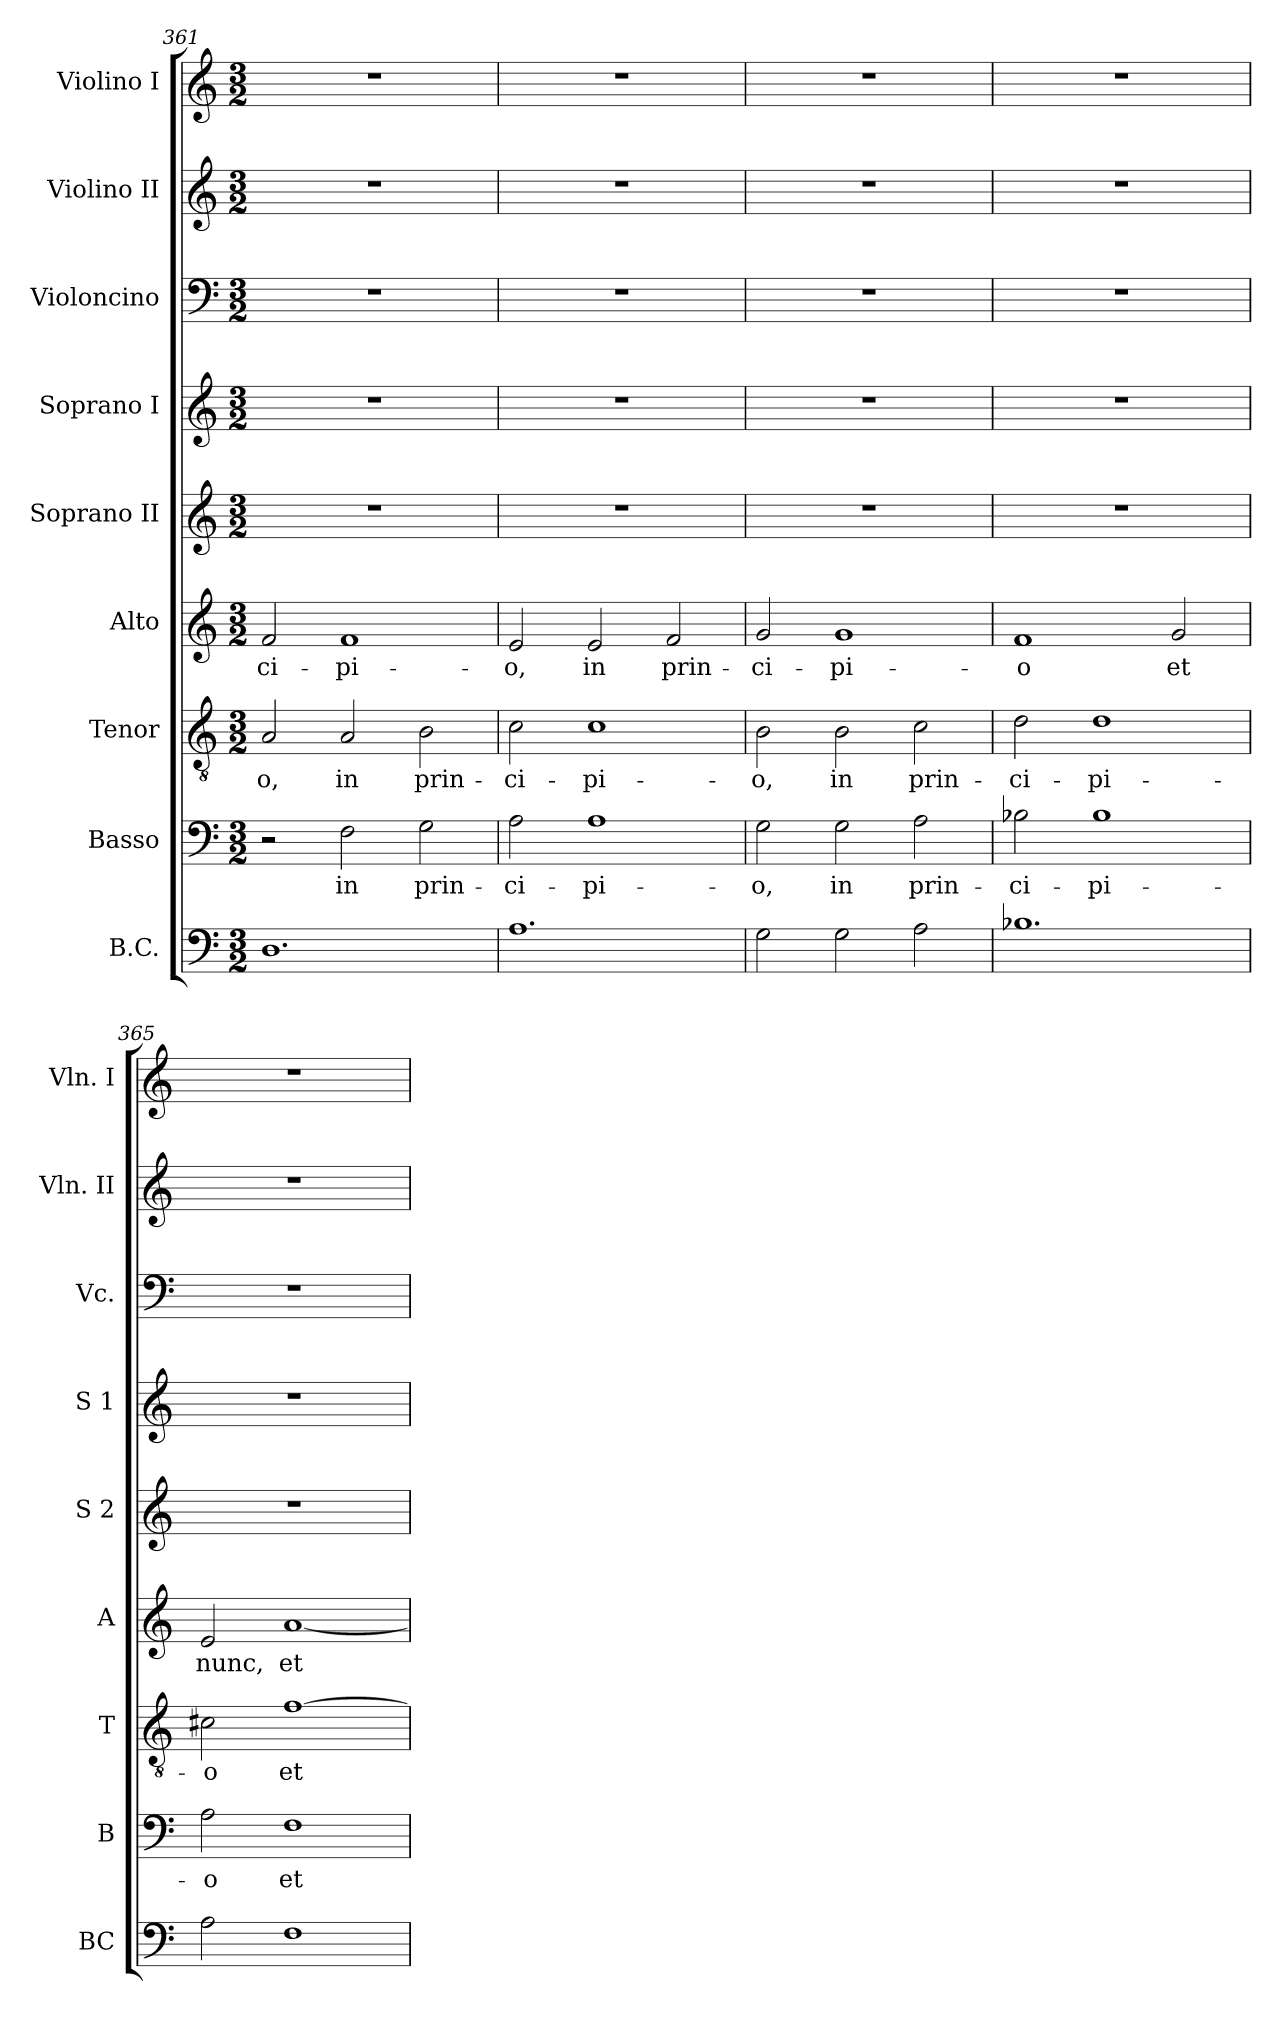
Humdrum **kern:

**kern	**kern	**text	**kern	**text	**kern	**text	**kern	**kern	**kern	**kern	**kern
*part9	*part8	*part8	*part7	*part7	*part6	*part6	*part5	*part4	*part3	*part2	*part1
*staff9	*staff8	*staff8	*staff7	*staff7	*staff6	*staff6	*staff5	*staff4	*staff3	*staff2	*staff1
*I"B.C.	*I"Basso	*	*I"Tenor	*	*I"Alto	*	*I"Soprano II	*I"Soprano I	*I"Violoncino	*I"Violino II	*I"Violino I
*I'BC	*I'B	*	*I'T	*	*I'A	*	*I'S 2	*I'S 1	*I'Vc.	*I'Vln. II	*I'Vln. I
*clefF4	*clefF4	*	*clefGv2	*	*clefG2	*	*clefG2	*clefG2	*clefF4	*clefG2	*clefG2
*k[]	*k[]	*	*k[]	*	*k[]	*	*k[]	*k[]	*k[]	*k[]	*k[]
*C:	*C:	*	*C:	*	*C:	*	*C:	*C:	*C:	*C:	*C:
*M3/2	*M3/2	*	*M3/2	*	*M3/2	*	*M3/2	*M3/2	*M3/2	*M3/2	*M3/2
=361	=361	=361	=361	=361	=361	=361	=361	=361	=361	=361	=361
!	!	!	!	!LO:LY:b	!	!LO:LY:b	!	!	!	!	!
1.D	2r	.	2A/	-o,	2f/	-ci-	1.r	1.r	1.r	1.r	1.r
!	!	!LO:LY:b	!	!LO:LY:b	!	!LO:LY:b	!	!	!	!	!
.	2F\	in	2A/	in	1f	-pi-	.	.	.	.	.
!	!	!LO:LY:b	!	!LO:LY:b	!	!	!	!	!	!	!
.	2G\	prin-	2B\	prin-	.	.	.	.	.	.	.
!!LO:PB:g=z
=362	=362	=362	=362	=362	=362	=362	=362	=362	=362	=362	=362
!	!	!LO:LY:b	!	!LO:LY:b	!	!LO:LY:b	!	!	!	!	!
1.A	2A\	-ci-	2c\	-ci-	2e/	-o,	1.r	1.r	1.r	1.r	1.r
!	!	!LO:LY:b	!	!LO:LY:b	!	!LO:LY:b	!	!	!	!	!
.	1A	-pi-	1c	-pi-	2e/	in	.	.	.	.	.
!	!	!	!	!	!	!LO:LY:b	!	!	!	!	!
.	.	.	.	.	2f/	prin-	.	.	.	.	.
=363	=363	=363	=363	=363	=363	=363	=363	=363	=363	=363	=363
!	!	!LO:LY:b	!	!LO:LY:b	!	!LO:LY:b	!	!	!	!	!
2G\	2G\	-o,	2B\	-o,	2g/	-ci-	1.r	1.r	1.r	1.r	1.r
!	!	!LO:LY:b	!	!LO:LY:b	!	!LO:LY:b	!	!	!	!	!
2G\	2G\	in	2B\	in	1g	-pi-	.	.	.	.	.
!	!	!LO:LY:b	!	!LO:LY:b	!	!	!	!	!	!	!
2A\	2A\	prin-	2c\	prin-	.	.	.	.	.	.	.
=364	=364	=364	=364	=364	=364	=364	=364	=364	=364	=364	=364
*^	*	*	*	*	*	*	*	*	*	*	*
!	!	!	!LO:LY:b	!	!LO:LY:b	!	!LO:LY:b	!	!	!	!	!
1.B-X	2ryy	2B-X\	-ci-	2d\	-ci-	1f	-o	1.r	1.r	1.r	1.r	1.r
!	!	!	!LO:LY:b	!	!LO:LY:b	!	!	!	!	!	!	!
.	2ryy	1B-	-pi-	1d	-pi-	.	.	.	.	.	.	.
!	!	!	!	!	!	!	!LO:LY:b	!	!	!	!	!
.	2ryy	.	.	.	.	2g/	et	.	.	.	.	.
=365	=365	=365	=365	=365	=365	=365	=365	=365	=365	=365	=365	=365
!	!	!	!LO:LY:b	!	!LO:LY:b	!	!LO:LY:b	!	!	!	!	!
*v	*v	*	*	*	*	*	*	*	*	*	*	*
2A\	2A\	-o	2c#X\	-o	2e/	nunc,	1.r	1.r	1.r	1.r	1.r
!	!	!LO:LY:b	!	!LO:LY:b	!	!LO:LY:b	!	!	!	!	!
1F	1F	et	[1f	et	[1a	et	.	.	.	.	.
=	=	=	=	=	=	=	=	=	=	=	=
*-	*-	*-	*-	*-	*-	*-	*-	*-	*-	*-	*-
